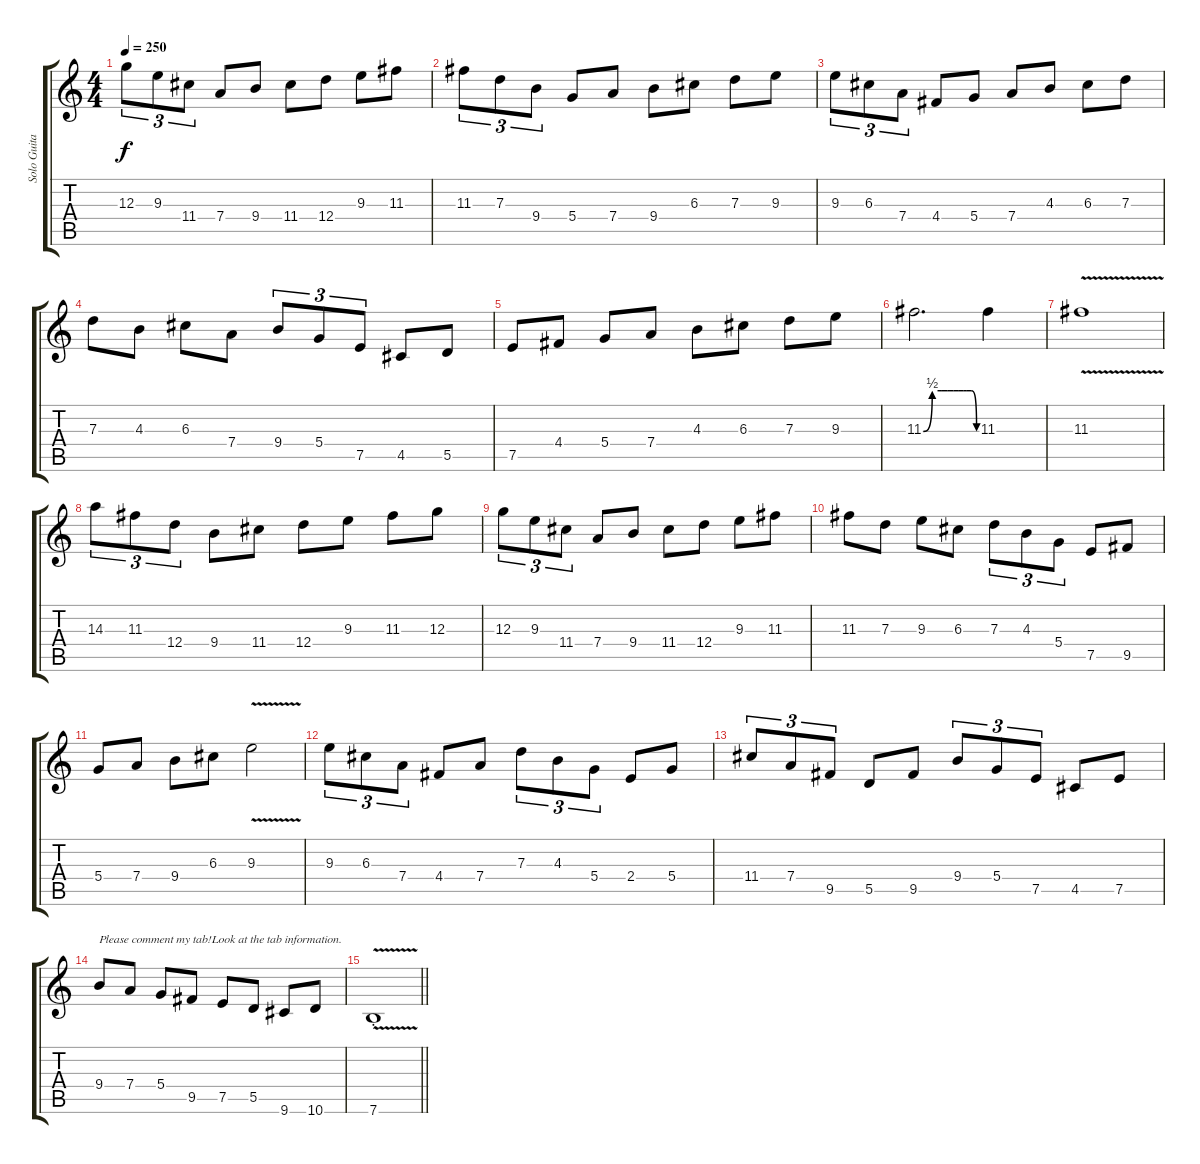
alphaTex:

\track ("Solo Guitar" "Solo Guita") {instrument overdrivenguitar}
\staff {score tabs}
\tuning (E4 B3 G3 D3 A2 E2) {hide}
\ts (4 4)
\tempo 250
\clef g2
\ks c
12.3.8{tu (3 2) dy f} 9.3.8{tu (3 2)} 11.4.8{tu (3 2)} 7.4.8 9.4.8 11.4.8 12.4.8 9.3.8 11.3.8 |
11.3.8{tu (3 2)} 7.3.8{tu (3 2)} 9.4.8{tu (3 2)} 5.4.8 7.4.8 9.4.8 6.3.8 7.3.8 9.3.8 |
9.3.8{tu (3 2)} 6.3.8{tu (3 2)} 7.4.8{tu (3 2)} 4.4.8 5.4.8 7.4.8 4.3.8 6.3.8 7.3.8 |
7.3.8 4.3.8 6.3.8 7.4.8 9.4.8{tu (3 2)} 5.4.8{tu (3 2)} 7.5.8{tu (3 2)} 4.5.8 5.5.8 |
7.5.8 4.4.8 5.4.8 7.4.8 4.3.8 6.3.8 7.3.8 9.3.8 |
11.3{be (custom 0 0 10 2 20 2 27 2 30 2 34 2 40 2 45 2 49 2 54 2 60 0)}.2{d} 11.3.4 |
11.3{v}.1 |
14.3.8{tu (3 2)} 11.3.8{tu (3 2)} 12.4.8{tu (3 2)} 9.4.8 11.4.8 12.4.8 9.3.8 11.3.8 12.3.8 |
12.3.8{tu (3 2)} 9.3.8{tu (3 2)} 11.4.8{tu (3 2)} 7.4.8 9.4.8 11.4.8 12.4.8 9.3.8 11.3.8 |
11.3.8 7.3.8 9.3.8 6.3.8 7.3.8{tu (3 2)} 4.3.8{tu (3 2)} 5.4.8{tu (3 2)} 7.5.8 9.5.8 |
5.4.8 7.4.8 9.4.8 6.3.8 9.3{v}.2 |
9.3.8{tu (3 2)} 6.3.8{tu (3 2)} 7.4.8{tu (3 2)} 4.4.8 7.4.8 7.3.8{tu (3 2)} 4.3.8{tu (3 2)} 5.4.8{tu (3 2)} 2.4.8 5.4.8 |
11.4.8{tu (3 2)} 7.4.8{tu (3 2)} 9.5.8{tu (3 2)} 5.5.8 9.5.8 9.4.8{tu (3 2)} 5.4.8{tu (3 2)} 7.5.8{tu (3 2)} 4.5.8 7.5.8 |
9.4.8{txt "Please comment my tab!Look at the tab information."} 7.4.8 5.4.8 9.5.8 7.5.8 5.5.8 9.6.8 10.6.8 |
\barLineRight lightlight
7.6{v st}.1
